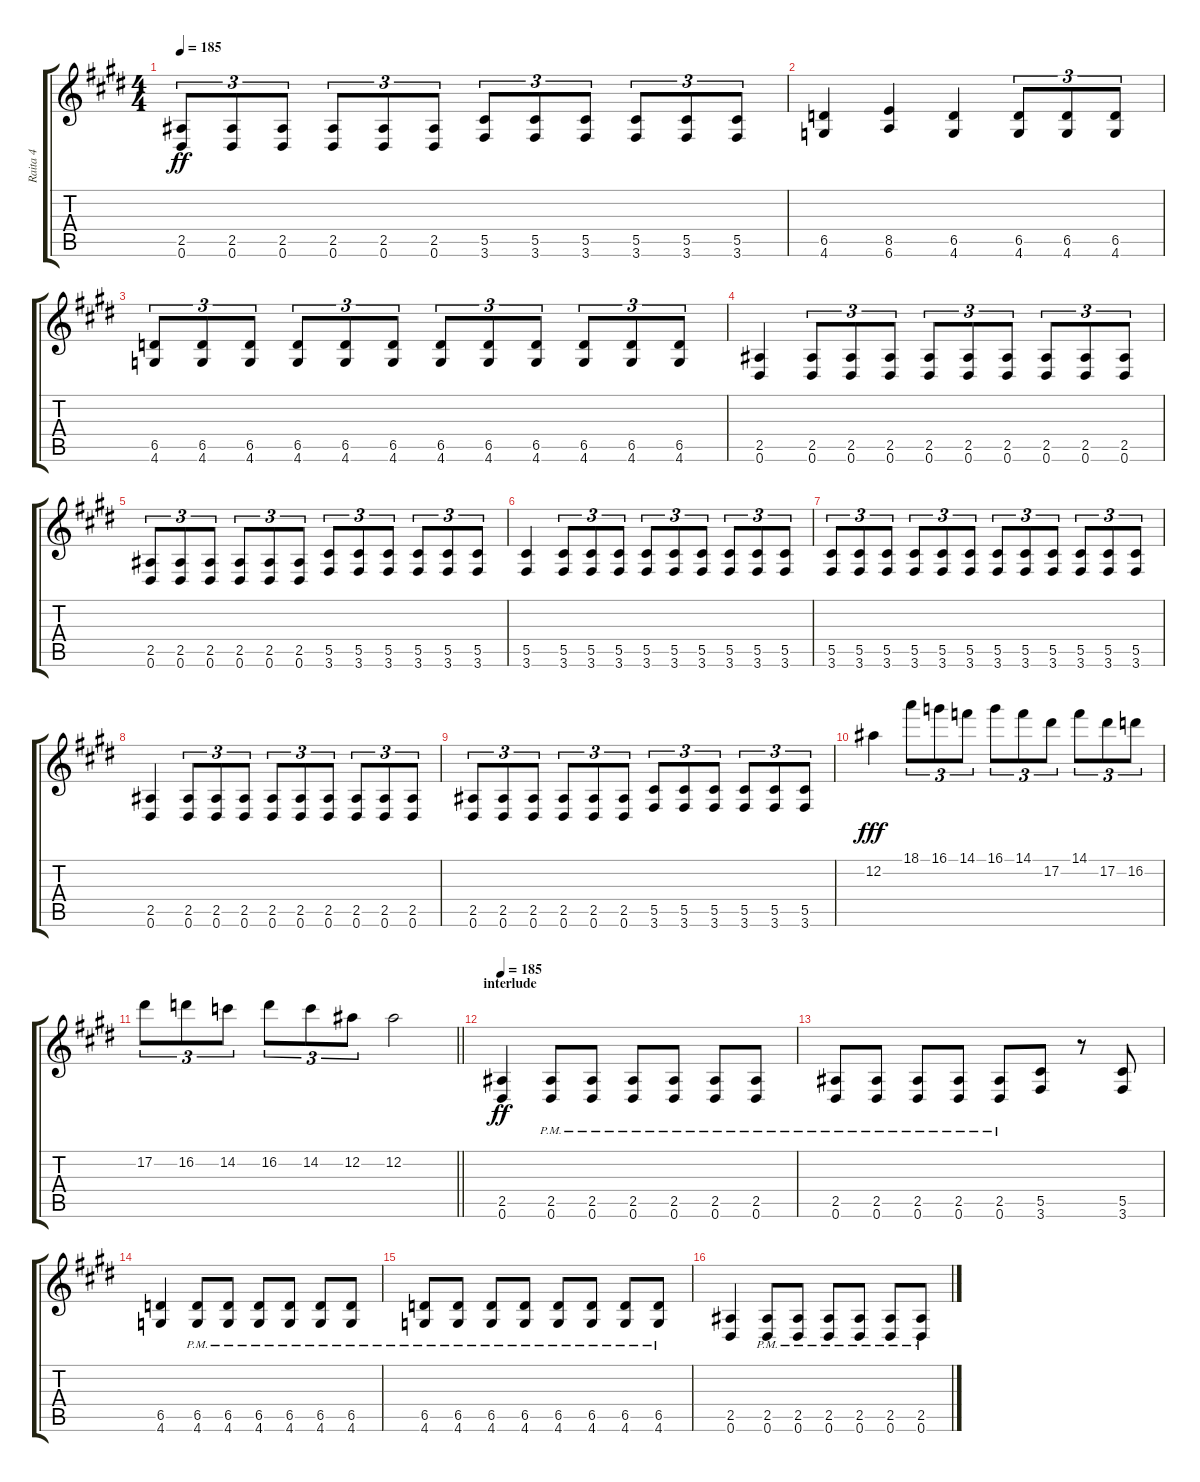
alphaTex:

\track ("Raita 4" "Raita 4") {instrument distortionguitar}
\staff {score tabs}
\tuning (Eb4 Bb3 Gb3 Db3 Ab2 Eb2) {hide}
\ts (4 4)
\tempo 185
\clef g2
\ks e
(2.5 0.6).8{tu (3 2) dy ff} (2.5 0.6).8{tu (3 2)} (2.5 0.6).8{tu (3 2)} (2.5 0.6).8{tu (3 2)} (2.5 0.6).8{tu (3 2)} (2.5 0.6).8{tu (3 2)} (5.5 3.6).8{tu (3 2)} (5.5 3.6).8{tu (3 2)} (5.5 3.6).8{tu (3 2)} (5.5 3.6).8{tu (3 2)} (5.5 3.6).8{tu (3 2)} (5.5 3.6).8{tu (3 2)} |
(6.5 4.6).4 (8.5 6.6).4 (6.5 4.6).4 (6.5 4.6).8{tu (3 2)} (6.5 4.6).8{tu (3 2)} (6.5 4.6).8{tu (3 2)} |
(6.5 4.6).8{tu (3 2)} (6.5 4.6).8{tu (3 2)} (6.5 4.6).8{tu (3 2)} (6.5 4.6).8{tu (3 2)} (6.5 4.6).8{tu (3 2)} (6.5 4.6).8{tu (3 2)} (6.5 4.6).8{tu (3 2)} (6.5 4.6).8{tu (3 2)} (6.5 4.6).8{tu (3 2)} (6.5 4.6).8{tu (3 2)} (6.5 4.6).8{tu (3 2)} (6.5 4.6).8{tu (3 2)} |
(2.5 0.6).4 (2.5 0.6).8{tu (3 2)} (2.5 0.6).8{tu (3 2)} (2.5 0.6).8{tu (3 2)} (2.5 0.6).8{tu (3 2)} (2.5 0.6).8{tu (3 2)} (2.5 0.6).8{tu (3 2)} (2.5 0.6).8{tu (3 2)} (2.5 0.6).8{tu (3 2)} (2.5 0.6).8{tu (3 2)} |
(2.5 0.6).8{tu (3 2)} (2.5 0.6).8{tu (3 2)} (2.5 0.6).8{tu (3 2)} (2.5 0.6).8{tu (3 2)} (2.5 0.6).8{tu (3 2)} (2.5 0.6).8{tu (3 2)} (5.5 3.6).8{tu (3 2)} (5.5 3.6).8{tu (3 2)} (5.5 3.6).8{tu (3 2)} (5.5 3.6).8{tu (3 2)} (5.5 3.6).8{tu (3 2)} (5.5 3.6).8{tu (3 2)} |
(5.5 3.6).4 (5.5 3.6).8{tu (3 2)} (5.5 3.6).8{tu (3 2)} (5.5 3.6).8{tu (3 2)} (5.5 3.6).8{tu (3 2)} (5.5 3.6).8{tu (3 2)} (5.5 3.6).8{tu (3 2)} (5.5 3.6).8{tu (3 2)} (5.5 3.6).8{tu (3 2)} (5.5 3.6).8{tu (3 2)} |
(5.5 3.6).8{tu (3 2)} (5.5 3.6).8{tu (3 2)} (5.5 3.6).8{tu (3 2)} (5.5 3.6).8{tu (3 2)} (5.5 3.6).8{tu (3 2)} (5.5 3.6).8{tu (3 2)} (5.5 3.6).8{tu (3 2)} (5.5 3.6).8{tu (3 2)} (5.5 3.6).8{tu (3 2)} (5.5 3.6).8{tu (3 2)} (5.5 3.6).8{tu (3 2)} (5.5 3.6).8{tu (3 2)} |
(2.5 0.6).4 (2.5 0.6).8{tu (3 2)} (2.5 0.6).8{tu (3 2)} (2.5 0.6).8{tu (3 2)} (2.5 0.6).8{tu (3 2)} (2.5 0.6).8{tu (3 2)} (2.5 0.6).8{tu (3 2)} (2.5 0.6).8{tu (3 2)} (2.5 0.6).8{tu (3 2)} (2.5 0.6).8{tu (3 2)} |
(2.5 0.6).8{tu (3 2)} (2.5 0.6).8{tu (3 2)} (2.5 0.6).8{tu (3 2)} (2.5 0.6).8{tu (3 2)} (2.5 0.6).8{tu (3 2)} (2.5 0.6).8{tu (3 2)} (5.5 3.6).8{tu (3 2)} (5.5 3.6).8{tu (3 2)} (5.5 3.6).8{tu (3 2)} (5.5 3.6).8{tu (3 2)} (5.5 3.6).8{tu (3 2)} (5.5 3.6).8{tu (3 2)} |
12.2.4{dy fff} 18.1.8{tu (3 2)} 16.1.8{tu (3 2)} 14.1.8{tu (3 2)} 16.1.8{tu (3 2)} 14.1.8{tu (3 2)} 17.2.8{tu (3 2)} 14.1.8{tu (3 2)} 17.2.8{tu (3 2)} 16.2.8{tu (3 2)} |
\barLineRight lightlight
17.2.8{tu (3 2)} 16.2.8{tu (3 2)} 14.2.8{tu (3 2)} 16.2.8{tu (3 2)} 14.2.8{tu (3 2)} 12.2.8{tu (3 2)} 12.2.2 |
\section ("" "interlude")
\tempo 185
(2.5 0.6).4{dy ff balance 0} (2.5{pm} 0.6{pm}).8 (2.5{pm} 0.6{pm}).8 (2.5{pm} 0.6{pm}).8 (2.5{pm} 0.6{pm}).8 (2.5{pm} 0.6{pm}).8 (2.5{pm} 0.6{pm}).8 |
(2.5{pm} 0.6{pm}).8 (2.5{pm} 0.6{pm}).8 (2.5{pm} 0.6{pm}).8 (2.5{pm} 0.6{pm}).8 (2.5{pm} 0.6{pm}).8 (5.5 3.6).8 r.8 (5.5 3.6).8 |
(6.5 4.6).4 (6.5{pm} 4.6{pm}).8 (6.5{pm} 4.6{pm}).8 (6.5{pm} 4.6{pm}).8 (6.5{pm} 4.6{pm}).8 (6.5{pm} 4.6{pm}).8 (6.5{pm} 4.6{pm}).8 |
(6.5{pm} 4.6{pm}).8 (6.5{pm} 4.6{pm}).8 (6.5{pm} 4.6{pm}).8 (6.5{pm} 4.6{pm}).8 (6.5{pm} 4.6{pm}).8 (6.5{pm} 4.6{pm}).8 (6.5{pm} 4.6{pm}).8 (6.5{pm} 4.6{pm}).8 |
(2.5 0.6).4 (2.5{pm} 0.6{pm}).8 (2.5{pm} 0.6{pm}).8 (2.5{pm} 0.6{pm}).8 (2.5{pm} 0.6{pm}).8 (2.5{pm} 0.6{pm}).8 (2.5{pm} 0.6{pm}).8
